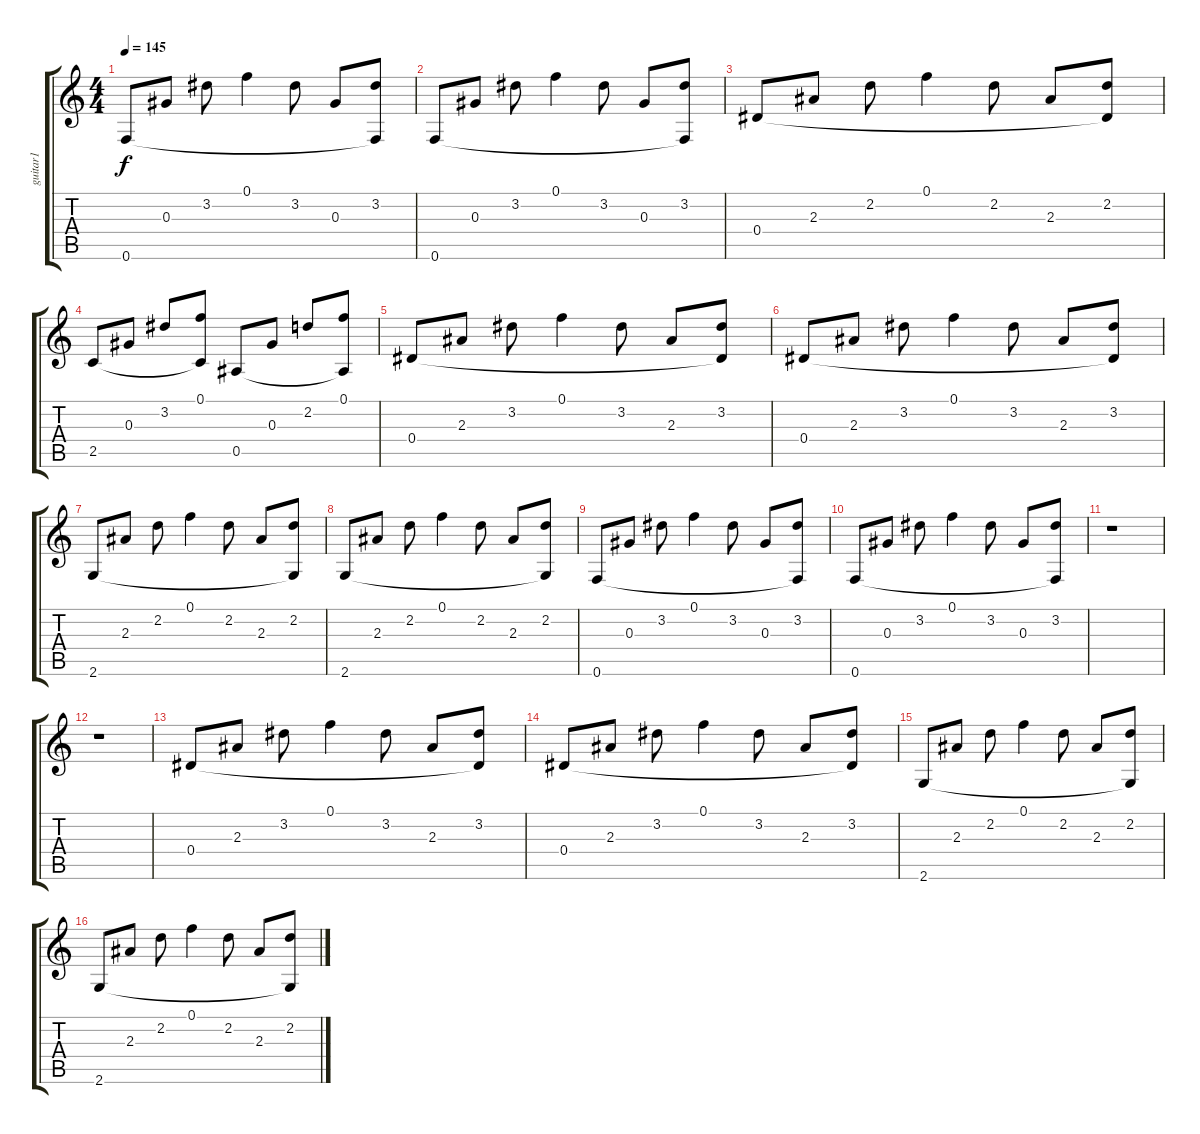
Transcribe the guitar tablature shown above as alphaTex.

\track ("guitar1" "guitar1") {instrument acousticguitarsteel}
\staff {score tabs}
\tuning (F4 C4 Ab3 Eb3 Bb2 F2) {hide}
\ts (4 4)
\tempo 145
\clef g2
\ks c
0.6.8{dy f} 0.3.8 3.2.8 0.1.4 3.2.8 0.3.8 (3.2 0.6{t}).8 |
0.6.8 0.3.8 3.2.8 0.1.4 3.2.8 0.3.8 (3.2 0.6{t}).8 |
0.4.8 2.3.8 2.2.8 0.1.4 2.2.8 2.3.8 (2.2 0.4{t}).8 |
2.5.8 0.3.8 3.2.8 (0.1 2.5{t}).8 0.5.8 0.3.8 2.2.8 (0.1 0.5{t}).8 |
0.4.8 2.3.8 3.2.8 0.1.4 3.2.8 2.3.8 (3.2 0.4{t}).8 |
0.4.8 2.3.8 3.2.8 0.1.4 3.2.8 2.3.8 (3.2 0.4{t}).8 |
2.6.8 2.3.8 2.2.8 0.1.4 2.2.8 2.3.8 (2.2 2.6{t}).8 |
2.6.8 2.3.8 2.2.8 0.1.4 2.2.8 2.3.8 (2.2 2.6{t}).8 |
0.6.8 0.3.8 3.2.8 0.1.4 3.2.8 0.3.8 (3.2 0.6{t}).8 |
0.6.8 0.3.8 3.2.8 0.1.4 3.2.8 0.3.8 (3.2 0.6{t}).8 |
r.1 |
r.1 |
0.4.8 2.3.8 3.2.8 0.1.4 3.2.8 2.3.8 (3.2 0.4{t}).8 |
0.4.8 2.3.8 3.2.8 0.1.4 3.2.8 2.3.8 (3.2 0.4{t}).8 |
2.6.8 2.3.8 2.2.8 0.1.4 2.2.8 2.3.8 (2.2 2.6{t}).8 |
2.6.8 2.3.8 2.2.8 0.1.4 2.2.8 2.3.8 (2.2 2.6{t}).8
